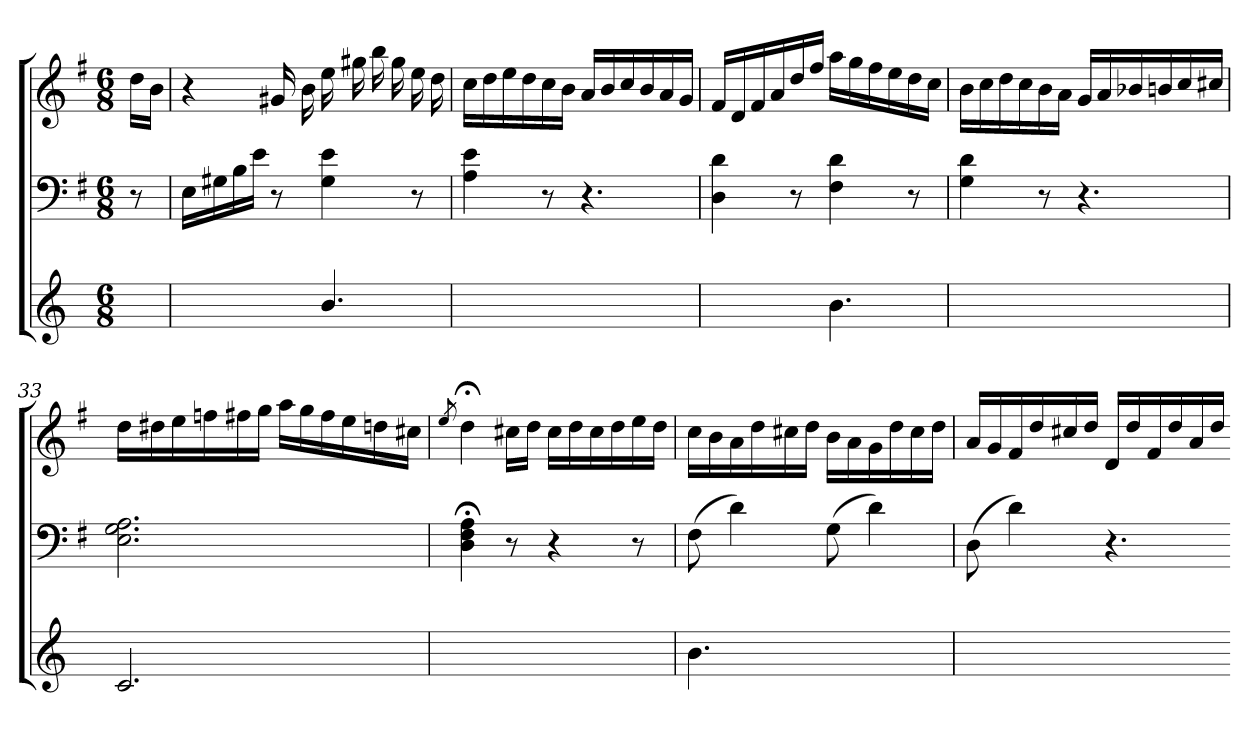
**kern	**kern	**kern
*part3	*part2	*part1
*staff3	*staff2	*staff1
*	*clefF4	*clefG2
*	*k[f#]	*k[f#]
*	*G:	*G:
*M6/8	*M6/8	*M6/8
=	=	=
8ryy	8r	16ddLL
.	.	16bJJ
=29	=29	=29
4.ryy	16E\LL	4r
.	16G#X\	.
.	16B\	.
.	16e\JJ	.
.	8r	16g#X
.	.	16b
4.b/	4G# 4e	16ee
.	.	16gg#X
.	.	16bb
.	.	16gg#
.	8r	16ee
.	.	16dd
=30	=30	=30
2.ryy	4A 4e	16ccLL
.	.	16dd
.	.	16ee
.	.	16dd
.	8r	16cc
.	.	16bJJ
.	4.r	16aLL
.	.	16b
.	.	16cc
.	.	16b
.	.	16a
.	.	16gJJ
=31	=31	=31
4.ryy	4D 4d	16f#LL
.	.	16d
.	.	16f#
.	.	16a
.	8r	16dd
.	.	16ff#JJ
4.b	4F# 4d	16aaLL
.	.	16gg
.	.	16ff#
.	.	16ee
.	8r	16dd
.	.	16ccJJ
=32	=32	=32
2.ryy	4G 4d	16bLL
.	.	16cc
.	.	16dd
.	.	16cc
.	8r	16b
.	.	16aJJ
.	4.r	16gLL
.	.	16a
.	.	16b-X
.	.	16bn
.	.	16cc
.	.	16cc#XJJ
=33	=33	=33
2.c/	2.E 2.G 2.A	16ddLL
.	.	16dd#X
.	.	16ee
.	.	16ffn
.	.	16ff#X
.	.	16ggJJ
.	.	16aaLL
.	.	16gg
.	.	16ff#
.	.	16ee
.	.	16ddn
.	.	16cc#XJJ
=34	=34	=34
.	.	8qee
2.ryy	4D;< 4F#;< 4A;<	4dd;<
.	8r	16cc#XLL
.	.	16ddJJ
.	4r	16cc#LL
.	.	16dd
.	.	16cc#
.	.	16dd
.	8r	16ee
.	.	16ddJJ
=35	=35	=35
4.b	(8F#	16ccLL
.	.	16b
.	4d)	16a
.	.	16dd
.	.	16cc#X
.	.	16ddJJ
4.ryy	(8G	16bLL
.	.	16a
.	4d)	16g
.	.	16dd
.	.	16cc#
.	.	16ddJJ
=36	=36	=36
2.ryy	(8D	16aLL
.	.	16g
.	4d)	16f#
.	.	16dd
.	.	16cc#X
.	.	16ddJJ
.	4.r	16dLL
.	.	16dd
.	.	16f#
.	.	16dd
.	.	16a
.	.	16ddJJ
=-	=-	=-
*-	*-	*-
